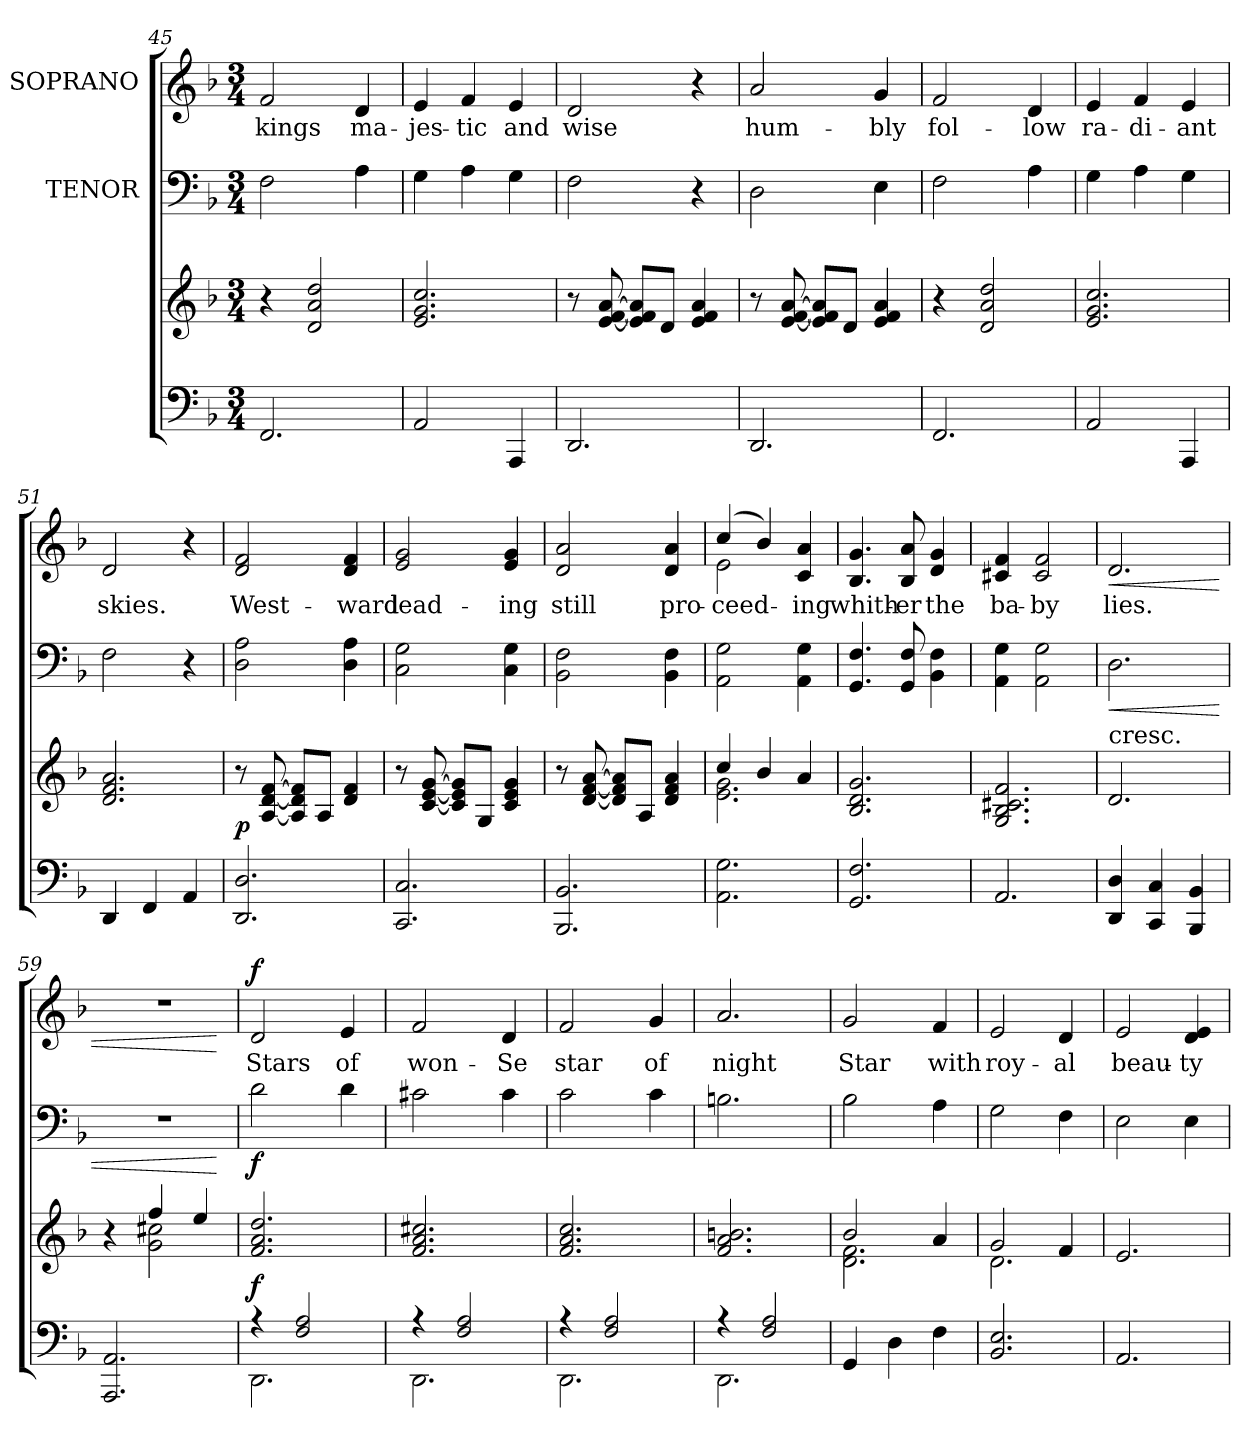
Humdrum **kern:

**kern	**kern	**dynam	**kern	**dynam	**kern	**text	**dynam
*part3	*part3	*part3	*part2	*part2	*part1	*part1	*part1
*staff4	*staff3	*staff3/4	*staff2	*staff2	*staff1	*staff1	*staff1
*	*	*	*I"TENOR	*	*I"SOPRANO	*	*
*clefF4	*clefG2	*	*clefF4	*	*clefG2	*	*
*k[b-]	*k[b-]	*	*k[b-]	*	*k[b-]	*	*
*M3/4	*M3/4	*	*M3/4	*	*M3/4	*	*
=45	=45	=45	=45	=45	=45	=45	=45
2.FF	4r	.	2F	.	2f	kings	.
.	2d 2a 2dd	.	.	.	.	.	.
.	.	.	4A	.	4d	ma-	.
=46	=46	=46	=46	=46	=46	=46	=46
2AA	2.e 2.g 2.cc	.	4G	.	4e	-jes-	.
.	.	.	4A	.	4f	-tic	.
4AAA	.	.	4G	.	4e	and	.
=47	=47	=47	=47	=47	=47	=47	=47
2.DD	8r	.	2F	.	2d	wise	.
.	[8e [8f [8a	.	.	.	.	.	.
.	8e] 8f] 8a]L	.	.	.	.	.	.
.	8dJ	.	.	.	.	.	.
.	4e 4f 4a	.	4r	.	4r	.	.
!!LO:PB:g=z
=48	=48	=48	=48	=48	=48	=48	=48
2.DD	8r	.	2D	.	2a	hum-	.
.	[8e [8f [8a	.	.	.	.	.	.
.	8e] 8f] 8a]L	.	.	.	.	.	.
.	8dJ	.	.	.	.	.	.
.	4e 4f 4a	.	4E	.	4g	-bly	.
=49	=49	=49	=49	=49	=49	=49	=49
2.FF	4r	.	2F	.	2f	fol-	.
.	2d 2a 2dd	.	.	.	.	.	.
.	.	.	4A	.	4d	-low	.
=50	=50	=50	=50	=50	=50	=50	=50
2AA	2.e 2.g 2.cc	.	4G	.	4e	ra-	.
.	.	.	4A	.	4f	-di-	.
4AAA	.	.	4G	.	4e	-ant	.
=51	=51	=51	=51	=51	=51	=51	=51
4DD	2.d 2.f 2.a	.	2F	.	2d	skies.	.
4FF	.	.	.	.	.	.	.
4AA	.	.	4r	.	4r	.	.
=52	=52	=52	=52	=52	=52	=52	=52
2.DD 2.D	8r	p	2D 2A	.	2d 2f	West-	.
.	[8A [8d [8f	.	.	.	.	.	.
.	8A] 8d] 8f]L	.	.	.	.	.	.
.	8AJ	.	.	.	.	.	.
.	4d 4f	.	4D 4A	.	4d 4f	-ward	.
!!LO:LB:g=z
=53	=53	=53	=53	=53	=53	=53	=53
2.CC 2.C	8r	.	2C 2G	.	2e 2g	lead-	.
.	[8c [8e [8g	.	.	.	.	.	.
.	8c] 8e] 8g]L	.	.	.	.	.	.
.	8GJ	.	.	.	.	.	.
.	4c 4e 4g	.	4C 4G	.	4e 4g	-ing	.
=54	=54	=54	=54	=54	=54	=54	=54
2.BBB- 2.BB-	8r	.	2BB- 2F	.	2d 2a	still	.
.	[8d [8f [8a	.	.	.	.	.	.
.	8d] 8f] 8a]L	.	.	.	.	.	.
.	8AJ	.	.	.	.	.	.
.	4d 4f 4a	.	4BB- 4F	.	4d 4a	pro-	.
=55	=55	=55	=55	=55	=55	=55	=55
*	*^	*	*	*	*^	*	*
2.AA 2.G	4cc	2.e 2.g	.	2AA 2G	.	(4cc	2e	-ceed-	.
.	4b-	.	.	.	.	4b-)	.	.	.
.	4a	.	.	4AA 4G	.	4c 4a	4ryy	-ing	.
*	*v	*v	*	*	*	*v	*v	*	*
=56	=56	=56	=56	=56	=56	=56	=56
2.GG 2.F	2.B- 2.d 2.g	.	4.GG 4.F	.	4.B- 4.g	whith-	.
.	.	.	8GG 8F	.	8B- 8a	-er	.
.	.	.	4BB- 4F	.	4d 4g	the	.
!!LO:LB:g=z
=57	=57	=57	=57	=57	=57	=57	=57
2.AA	2.G 2.B- 2.c#X 2.f	.	4AA 4G	.	4c#X 4f	ba-	.
.	.	.	2AA 2G	.	2c# 2f	-by	.
=58	=58	=58	=58	=58	=58	=58	=58
!	!LO:TX:t=cresc.	!	!	!	!	!	!
!	!	!	!	!LO:HP:b	!	!	!LO:HP:b
4DD 4D	2.d	.	2.D	<	2.d	lies.	<
4CC 4C	.	.	.	.	.	.	.
4BBB- 4BB-	.	.	.	.	.	.	.
=59	=59	=59	=59	=59	=59	=59	=59
*	*^	*	*	*	*	*	*
2.AAA 2.AA	4r	4ryy	.	2.r	.	2.r	.	.
.	4ff	2g 2cc#X	.	.	.	.	.	.
.	4ee	.	.	.	.	.	.	.
*	*v	*v	*	*	*	*	*	*
.	.	.	.	[	.	.	[
=60	=60	=60	=60	=60	=60	=60	=60
*^	*	*	*	*	*	*	*
4r	2.DD	2.f 2.a 2.dd	f	2d	f	2d	Stars	f
2F 2A	.	.	.	.	.	.	.	.
.	.	.	.	4d	.	4e	of	.
=61	=61	=61	=61	=61	=61	=61	=61	=61
4r	2.DD	2.f 2.a 2.cc#X	.	2c#X	.	2f	won-	.
2F 2A	.	.	.	.	.	.	.	.
.	.	.	.	4c#	.	4d	-Se	.
!!LO:PB:g=z
=62	=62	=62	=62	=62	=62	=62	=62	=62
4r	2.DD	2.f 2.a 2.cc	.	2c	.	2f	star	.
2F 2A	.	.	.	.	.	.	.	.
.	.	.	.	4c	.	4g	of	.
=63	=63	=63	=63	=63	=63	=63	=63	=63
4r	2.DD	2.f 2.a 2.bn	.	2.Bn	.	2.a	night	.
2F 2A	.	.	.	.	.	.	.	.
*v	*v	*	*	*	*	*	*	*
=64	=64	=64	=64	=64	=64	=64	=64
*	*^	*	*	*	*	*	*
4GG	2b-	2.d 2.f	.	2B-	.	2g	Star	.
4D	.	.	.	.	.	.	.	.
4F	4a	.	.	4A	.	4f	with	.
=65	=65	=65	=65	=65	=65	=65	=65	=65
2.BB- 2.E	2g	2.d	.	2G	.	2e	roy-	.
.	4f	.	.	4F	.	4d	-al	.
*	*v	*v	*	*	*	*	*	*
=66	=66	=66	=66	=66	=66	=66	=66
2.AA	2.e	.	2E	.	2e	beau-	.
.	.	.	4E	.	4d 4e	-ty	.
=	=	=	=	=	=	=	=
*-	*-	*-	*-	*-	*-	*-	*-
